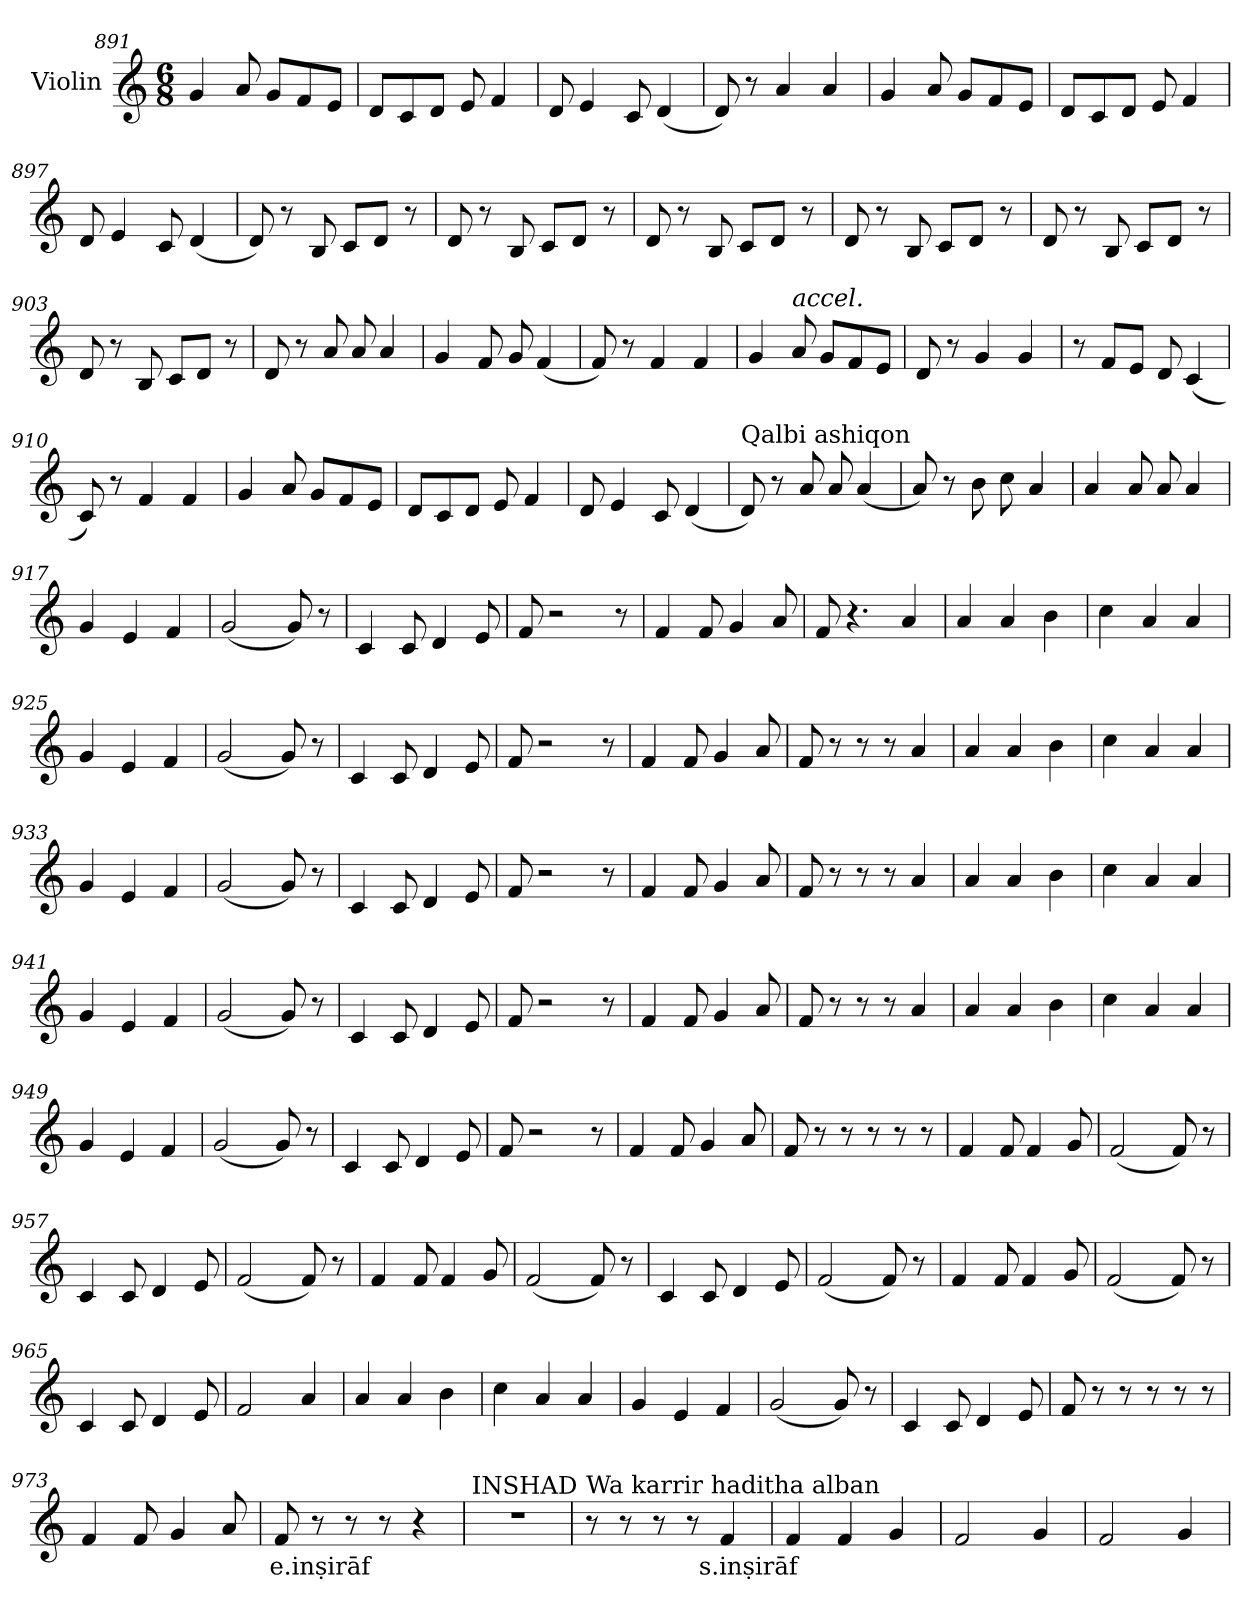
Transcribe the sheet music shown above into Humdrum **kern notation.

**kern	**text
*part1	*part1
*staff1	*staff1
*I"Violin	*
*clefG2	*
*k[]	*
*M6/8	*
=891	=891
4g/	.
8a/	.
8g/L	.
8f/	.
8e/J	.
=892	=892
8d/L	.
8c/	.
8d/J	.
8e/	.
4f/	.
=893	=893
8d/	.
4e/	.
8c/	.
(<4d/	.
=894	=894
8d/)	.
8r	.
4a/	.
4a/	.
=895	=895
4g/	.
8a/	.
8g/L	.
8f/	.
8e/J	.
!!LO:LB:g=z
=896	=896
8d/L	.
8c/	.
8d/J	.
8e/	.
4f/	.
=897	=897
8d/	.
4e/	.
8c/	.
(<4d/	.
=898	=898
8d/)	.
8r	.
8B/	.
8c/L	.
8d/J	.
8r	.
=899	=899
8d/	.
8r	.
8B/	.
8c/L	.
8d/J	.
8r	.
=900	=900
8d/	.
8r	.
8B/	.
8c/L	.
8d/J	.
8r	.
!!LO:LB:g=z
=901	=901
8d/	.
8r	.
8B/	.
8c/L	.
8d/J	.
8r	.
=902	=902
8d/	.
8r	.
8B/	.
8c/L	.
8d/J	.
8r	.
=903	=903
8d/	.
8r	.
8B/	.
8c/L	.
8d/J	.
8r	.
=904	=904
8d/	.
8r	.
8a/	.
8a/	.
4a/	.
=905	=905
4g/	.
8f/	.
8g/	.
(<4f/	.
=906	=906
8f/)	.
8r	.
4f/	.
4f/	.
!!LO:LB:g=z
=907	=907
4g/	.
!LO:TX:a:i:t=accel.	!
8a/	.
8g/L	.
8f/	.
8e/J	.
=908	=908
8d/	.
8r	.
4g/	.
4g/	.
=909	=909
8r	.
8f/L	.
8e/J	.
8d/	.
(<4c/	.
=910	=910
8c/)	.
8r	.
4f/	.
4f/	.
=911	=911
4g/	.
8a/	.
8g/L	.
8f/	.
8e/J	.
=912	=912
8d/L	.
8c/	.
8d/J	.
8e/	.
4f/	.
!!LO:PB:g=z
=913	=913
8d/	.
4e/	.
8c/	.
(<4d/	.
=914	=914
*MM160	*
!LO:TX:a:t=Qalbi ashiqon	!
8d/)	.
8r	.
8a/	.
8a/	.
(<4a/	.
=915	=915
8a/)	.
8r	.
8b\	.
8cc\	.
4a/	.
=916	=916
4a/	.
8a/	.
8a/	.
4a/	.
=917	=917
4g/	.
4e/	.
4f/	.
=918	=918
(<2g/	.
8g/)	.
8r	.
!!LO:LB:g=z
=919	=919
4c/	.
8c/	.
4d/	.
8e/	.
=920	=920
8f/	.
2r	.
8r	.
=921	=921
4f/	.
8f/	.
4g/	.
8a/	.
=922	=922
8f/	.
4.r	.
4a/	.
=923	=923
4a/	.
4a/	.
4b\	.
=924	=924
4cc\	.
4a/	.
4a/	.
=925	=925
4g/	.
4e/	.
4f/	.
!!LO:LB:g=z
=926	=926
(<2g/	.
8g/)	.
8r	.
=927	=927
4c/	.
8c/	.
4d/	.
8e/	.
=928	=928
8f/	.
2r	.
8r	.
=929	=929
4f/	.
8f/	.
4g/	.
8a/	.
=930	=930
8f/	.
8r	.
8r	.
8r	.
4a/	.
=931	=931
4a/	.
4a/	.
4b\	.
=932	=932
4cc\	.
4a/	.
4a/	.
!!LO:LB:g=z
=933	=933
4g/	.
4e/	.
4f/	.
=934	=934
(<2g/	.
8g/)	.
8r	.
=935	=935
4c/	.
8c/	.
4d/	.
8e/	.
=936	=936
8f/	.
2r	.
8r	.
=937	=937
4f/	.
8f/	.
4g/	.
8a/	.
=938	=938
8f/	.
8r	.
8r	.
8r	.
4a/	.
=939	=939
4a/	.
4a/	.
4b\	.
!!LO:LB:g=z
=940	=940
4cc\	.
4a/	.
4a/	.
=941	=941
4g/	.
4e/	.
4f/	.
=942	=942
(<2g/	.
8g/)	.
8r	.
=943	=943
4c/	.
8c/	.
4d/	.
8e/	.
=944	=944
8f/	.
2r	.
8r	.
=945	=945
4f/	.
8f/	.
4g/	.
8a/	.
=946	=946
8f/	.
8r	.
8r	.
8r	.
4a/	.
!!LO:LB:g=z
=947	=947
4a/	.
4a/	.
4b\	.
=948	=948
4cc\	.
4a/	.
4a/	.
=949	=949
4g/	.
4e/	.
4f/	.
=950	=950
(<2g/	.
8g/)	.
8r	.
=951	=951
4c/	.
8c/	.
4d/	.
8e/	.
=952	=952
8f/	.
2r	.
8r	.
=953	=953
4f/	.
8f/	.
4g/	.
8a/	.
!!LO:LB:g=z
=954	=954
8f/	.
8r	.
8r	.
8r	.
8r	.
8r	.
=955	=955
4f/	.
8f/	.
4f/	.
8g/	.
=956	=956
(<2f/	.
8f/)	.
8r	.
=957	=957
4c/	.
8c/	.
4d/	.
8e/	.
=958	=958
(<2f/	.
8f/)	.
8r	.
=959	=959
4f/	.
8f/	.
4f/	.
8g/	.
=960	=960
(<2f/	.
8f/)	.
8r	.
!!LO:LB:g=z
=961	=961
4c/	.
8c/	.
4d/	.
8e/	.
=962	=962
(<2f/	.
8f/)	.
8r	.
=963	=963
4f/	.
8f/	.
4f/	.
8g/	.
=964	=964
(<2f/	.
8f/)	.
8r	.
=965	=965
4c/	.
8c/	.
4d/	.
8e/	.
=966	=966
2f/	.
4a/	.
=967	=967
4a/	.
4a/	.
4b\	.
!!LO:PB:g=z
=968	=968
4cc\	.
4a/	.
4a/	.
=969	=969
4g/	.
4e/	.
4f/	.
=970	=970
(<2g/	.
8g/)	.
8r	.
=971	=971
4c/	.
8c/	.
4d/	.
8e/	.
=972	=972
8f/	.
8r	.
8r	.
8r	.
8r	.
8r	.
=973	=973
4f/	.
8f/	.
4g/	.
8a/	.
=974	=974
!	!LO:LY:b
8f/	e.inṣirāf
8r	.
8r	.
8r	.
4r	.
!!LO:LB:g=z
=975	=975
!LO:TX:a:t=INSHAD	!
2.r	.
=976	=976
*MM160	*
!LO:TX:a:t=Wa karrir haditha alban	!
8r	.
8r	.
8r	.
8r	.
!	!LO:LY:b
4f/	s.inṣirāf
=977	=977
4f/	.
4f/	.
4g/	.
=978	=978
2f/	.
4g/	.
=979	=979
2f/	.
4g/	.
=	=
*-	*-
